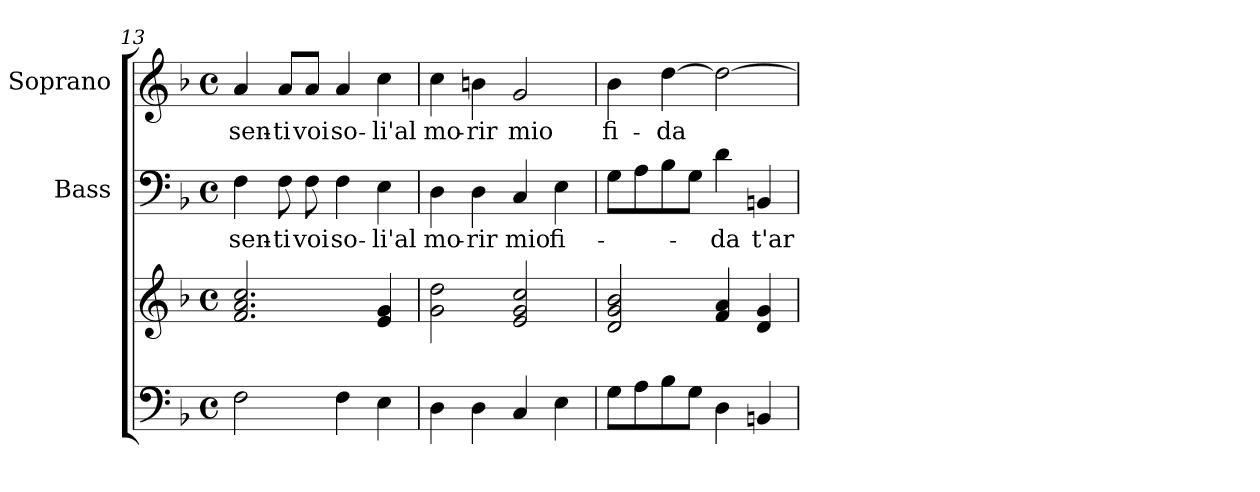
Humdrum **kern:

**kern	**kern	**kern	**text	**kern	**text
*part3	*part3	*part2	*part2	*part1	*part1
*staff4	*staff3	*staff2	*staff2	*staff1	*staff1
*	*	*I"Bass	*	*I"Soprano	*
*	*	*I'B	*	*I'S	*
*clefF4	*clefG2	*clefF4	*	*clefG2	*
*k[b-]	*k[b-]	*k[b-]	*	*k[b-]	*
*F:	*F:	*F:	*	*F:	*
*M4/4	*M4/4	*M4/4	*	*M4/4	*
*met(c)	*met(c)	*met(c)	*	*met(c)	*
=13	=13	=13	=13	=13	=13
2F\	2.f/ 2.a/ 2.cc/	4F\	-sen-	4a/	-sen-
.	.	8F\	-ti	8a/L	-ti
.	.	8F\	voi	8a/J	voi
4F\	.	4F\	so-	4a/	so-
4E\	4e/ 4g/	4E\	-li'al	4cc\	-li'al
=14	=14	=14	=14	=14	=14
4D\	2g\ 2dd\	4D\	mo-	4cc\	mo-
4D\	.	4D\	-rir	4bn\	-rir
4C/	2e/ 2g/ 2cc/	4C/	mio	2g/	mio
4E\	.	4E\	fi-	.	.
=15	=15	=15	=15	=15	=15
8G\L	2d/ 2g/ 2b-/	8G\L	.	4b-\	fi-
8A\	.	8A\	.	.	.
8B-\	.	8B-\	.	[4dd\	-da
8G\J	.	8G\J	.	.	.
4D\	4f/ 4a/	4d\	-da	2dd\_	.
4BBn/	4d/ 4g/	4BBn/	t'ar-	.	.
=	=	=	=	=	=
*-	*-	*-	*-	*-	*-
